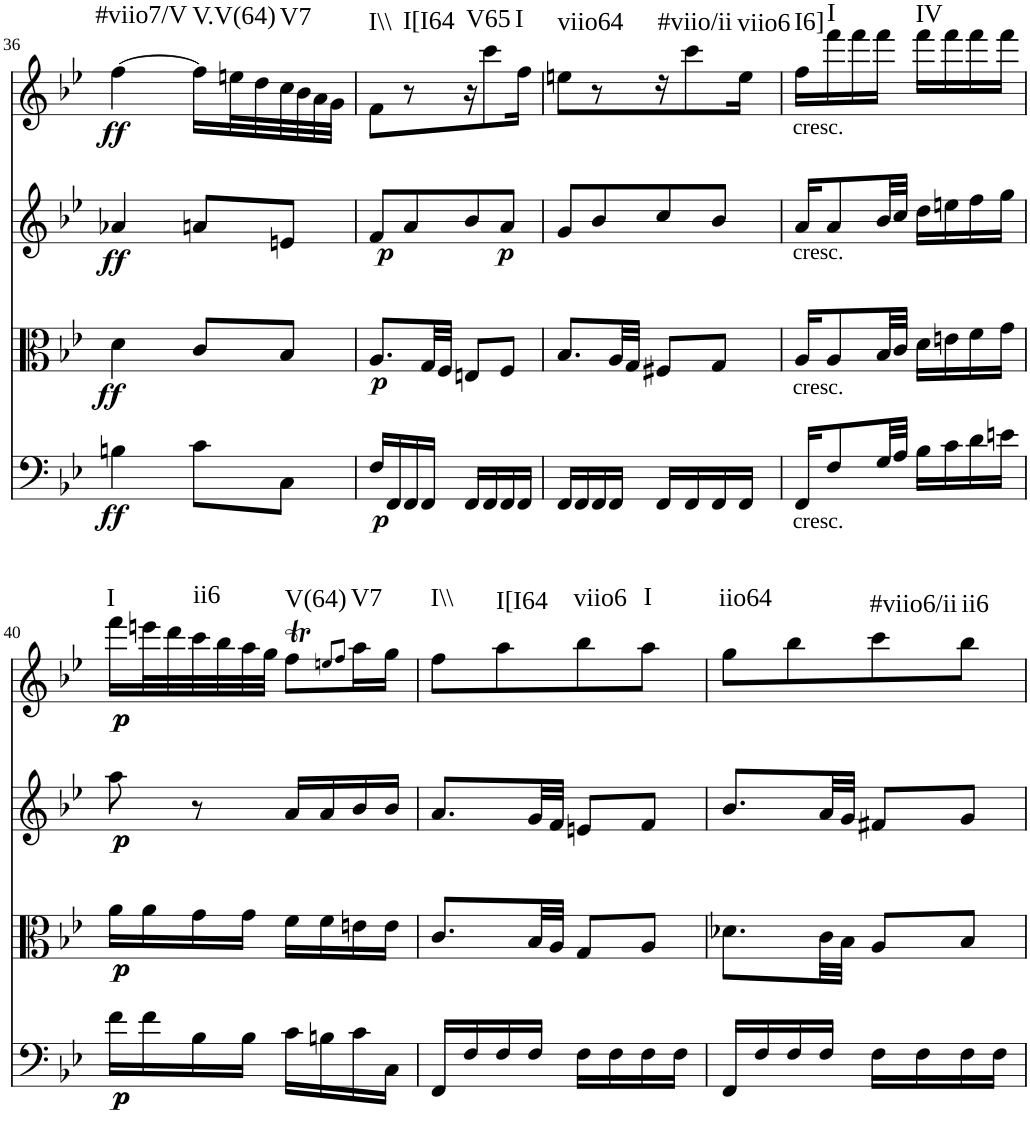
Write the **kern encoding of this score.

**kern	**dynam	**kern	**dynam	**kern	**dynam	**kern	**dynam	**harte
*part4	*part4	*part3	*part3	*part2	*part2	*part1	*part1	*part1
*staff4	*staff4	*staff3	*staff3	*staff2	*staff2	*staff1	*staff1	*
*I"Violoncello	*	*I"Viola	*	*I"Violin II	*	*I"Violin I	*	*
!!LO:PB:g=z
*clefF4	*	*clefC3	*	*clefG2	*	*clefG2	*	*
*k[b-e-]	*	*k[b-e-]	*	*k[b-e-]	*	*k[b-e-]	*	*
*M2/4	*	*M2/4	*	*M2/4	*	*M2/4	*	*
=36	=36	=36	=36	=36	=36	=36	=36	=36
!	!LO:DY:b	!	!LO:DY:b	!	!LO:DY:b	!	!LO:DY:b	!LO:H:kt=#viio7/V
4Bn\	ff	4d\	ff	4a-X/	ff	[4ff\	ff	N
!	!	!	!	!	!	!	!	!LO:H:kt=V.V(64)
8c\L	.	8c/L	.	8an/L	.	16ff\LL]	.	N
.	.	.	.	.	.	32een\L	.	.
.	.	.	.	.	.	32dd\	.	.
!	!	!	!	!	!	!	!	!LO:H:kt=V7
8C\J	.	8B-/J	.	8en/J	.	32cc\	.	N
.	.	.	.	.	.	32b-\	.	.
.	.	.	.	.	.	32a\	.	.
.	.	.	.	.	.	32g\JJJ	.	.
=37	=37	=37	=37	=37	=37	=37	=37	=37
!	!LO:DY:b	!	!LO:DY:b	!	!LO:DY:b	!	!	!LO:H:kt=I\\
16F/LL	p	8.A/L	p	8f/L	p	8f\L	.	N
16FF/	.	.	.	.	.	.	.	.
!	!	!	!	!	!	!	!	!LO:H:kt=I[I64
16FF/	.	.	.	8a/	.	8r	.	N
16FF/JJ	.	32G/LL	.	.	.	.	.	.
.	.	32F/JJJ	.	.	.	.	.	.
!	!	!	!	!	!LO:DY:b	!	!	!LO:H:kt=V65
16FF/LL	.	8En/L	.	8b-/	p	16r	.	N
16FF/	.	.	.	.	.	8ccc\	.	.
16FF/	.	8F/J	.	8a/J	.	.	.	.
!	!	!	!	!	!	!	!	!LO:H:kt=I
16FF/JJ	.	.	.	.	.	16ff\Jk	.	N
=38	=38	=38	=38	=38	=38	=38	=38	=38
!	!	!	!	!	!	!	!	!LO:H:kt=viio64
16FF/LL	.	8.B-/L	.	8g/L	.	8een\L	.	N
16FF/	.	.	.	.	.	.	.	.
16FF/	.	.	.	8b-/	.	8r	.	.
16FF/JJ	.	32A/LL	.	.	.	.	.	.
.	.	32G/JJJ	.	.	.	.	.	.
!	!	!	!	!	!	!	!	!LO:H:kt=#viio/ii
16FF/LL	.	8F#X/L	.	8cc/	.	16r	.	N
16FF/	.	.	.	.	.	8ccc\	.	.
16FF/	.	8G/J	.	8b-/J	.	.	.	.
!	!	!	!	!	!	!	!	!LO:H:kt=viio6
16FF/JJ	.	.	.	.	.	16ee\Jk	.	N
=39	=39	=39	=39	=39	=39	=39	=39	=39
!	!	!	!	!	!	!LO:TX:b:t=cresc.	!	!
!	!	!	!	!LO:TX:b:t=cresc.	!	!	!	!
!	!	!LO:TX:b:t=cresc.	!	!	!	!	!	!
!LO:TX:b:t=cresc.	!	!	!	!	!	!	!	!LO:H:kt=I6]
16FF/KL	.	16A/KL	.	16a/KL	.	16ff\LL	.	N
!	!	!	!	!	!	!	!	!LO:H:kt=I
8F/	.	8A/	.	8a/	.	16fff\	.	N
.	.	.	.	.	.	16fff\	.	.
32G/LL	.	32B-/LL	.	32b-/LL	.	16fff\JJ	.	.
32A/JJJ	.	32c/JJJ	.	32cc/JJJ	.	.	.	.
!	!	!	!	!	!	!	!	!LO:H:kt=IV
16B-\LL	.	16d\LL	.	16dd\LL	.	16fff\LL	.	N
16c\	.	16en\	.	16een\	.	16fff\	.	.
16d\	.	16f\	.	16ff\	.	16fff\	.	.
16en\JJ	.	16g\JJ	.	16gg\JJ	.	16fff\JJ	.	.
!!LO:LB:g=z
=40	=40	=40	=40	=40	=40	=40	=40	=40
!	!LO:DY:b	!	!	!	!	!	!	!
!	!LO:DY:n=1:b	!	!LO:DY:b	!	!	!	!	!
!	!	!	!LO:DY:n=1:b	!	!LO:DY:b	!	!	!
!	!	!	!	!	!LO:DY:n=1:b	!	!LO:DY:b	!
!	!	!	!	!	!	!	!LO:DY:n=1:b	!LO:H:kt=I
16f\LL	p p	16a\LL	p p	8aa\	p p	16fff\LL	p p	N
16f\	.	16a\	.	.	.	32eeen\L	.	.
.	.	.	.	.	.	32ddd\	.	.
!	!	!	!	!	!	!	!	!LO:H:kt=ii6
16B-\	.	16g\	.	8r	.	32ccc\	.	N
.	.	.	.	.	.	32bb-\	.	.
16B-\JJ	.	16g\JJ	.	.	.	32aa\	.	.
.	.	.	.	.	.	32gg\JJJ	.	.
!	!	!	!	!	!	!	!	!LO:H:kt=V(64)
16c\LL	.	16f\LL	.	16a/LL	.	8ffT\L	.	N
16Bn\	.	16f\	.	16a/	.	.	.	.
.	.	.	.	.	.	8qeen/L	.	.
.	.	.	.	.	.	8qff/J	.	.
!	!	!	!	!	!	!	!	!LO:H:kt=V7
16c\	.	16en\	.	16b-/	.	16aaTTT\L	.	N
16C\JJ	.	16e\JJ	.	16b-/JJ	.	16gg\JJ	.	.
=41	=41	=41	=41	=41	=41	=41	=41	=41
!	!	!	!	!	!	!	!	!LO:H:kt=I\\
16FF/LL	.	8.c/L	.	8.a/L	.	8ff\L	.	N
16F/	.	.	.	.	.	.	.	.
!	!	!	!	!	!	!	!	!LO:H:kt=I[I64
16F/	.	.	.	.	.	8aa\	.	N
16F/JJ	.	32B-/LL	.	32g/LL	.	.	.	.
.	.	32A/JJJ	.	32f/JJJ	.	.	.	.
!	!	!	!	!	!	!	!	!LO:H:kt=viio6
16F\LL	.	8G/L	.	8en/L	.	8bb-\	.	N
16F\	.	.	.	.	.	.	.	.
!	!	!	!	!	!	!	!	!LO:H:kt=I
16F\	.	8A/J	.	8f/J	.	8aa\J	.	N
16F\JJ	.	.	.	.	.	.	.	.
=42	=42	=42	=42	=42	=42	=42	=42	=42
!	!	!	!	!	!	!	!	!LO:H:kt=iio64
16FF/LL	.	8.d-X\L	.	8.b-/L	.	8gg\L	.	N
16F/	.	.	.	.	.	.	.	.
16F/	.	.	.	.	.	8bb-\	.	.
16F/JJ	.	32c\LL	.	32a/LL	.	.	.	.
.	.	32B-\JJJ	.	32g/JJJ	.	.	.	.
!	!	!	!	!	!	!	!	!LO:H:kt=#viio6/ii
16F\LL	.	8A/L	.	8f#X/L	.	8ccc\	.	N
16F\	.	.	.	.	.	.	.	.
!	!	!	!	!	!	!	!	!LO:H:kt=ii6
16F\	.	8B-/J	.	8g/J	.	8bb-\J	.	N
16F\JJ	.	.	.	.	.	.	.	.
=	=	=	=	=	=	=	=	=
*-	*-	*-	*-	*-	*-	*-	*-	*-
